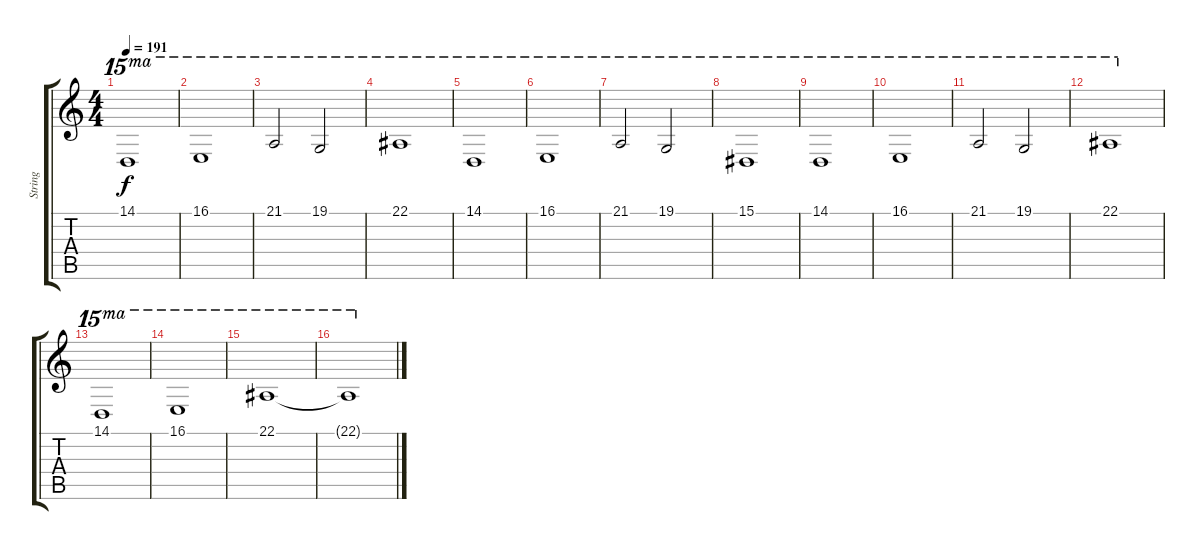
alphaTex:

\track ("String" "String") {instrument stringensemble1}
\staff {score tabs}
\tuning (C4 G3 Eb3 Bb2 F2 C2) {hide}
\ts (4 4)
\tempo 191
\clef g2
\ks c
14.1.1{ot 15ma dy f} |
16.1.1{ot 15ma} |
21.1.2{ot 15ma} 19.1.2{ot 15ma} |
22.1.1{ot 15ma} |
14.1.1{ot 15ma} |
16.1.1{ot 15ma} |
21.1.2{ot 15ma} 19.1.2{ot 15ma} |
15.1.1{ot 15ma} |
14.1.1{ot 15ma} |
16.1.1{ot 15ma} |
21.1.2{ot 15ma} 19.1.2{ot 15ma} |
22.1.1{ot 15ma} |
14.1.1{ot 15ma} |
16.1.1{ot 15ma} |
22.1.1{ot 15ma} |
22.1{t}.1{ot 15ma}
